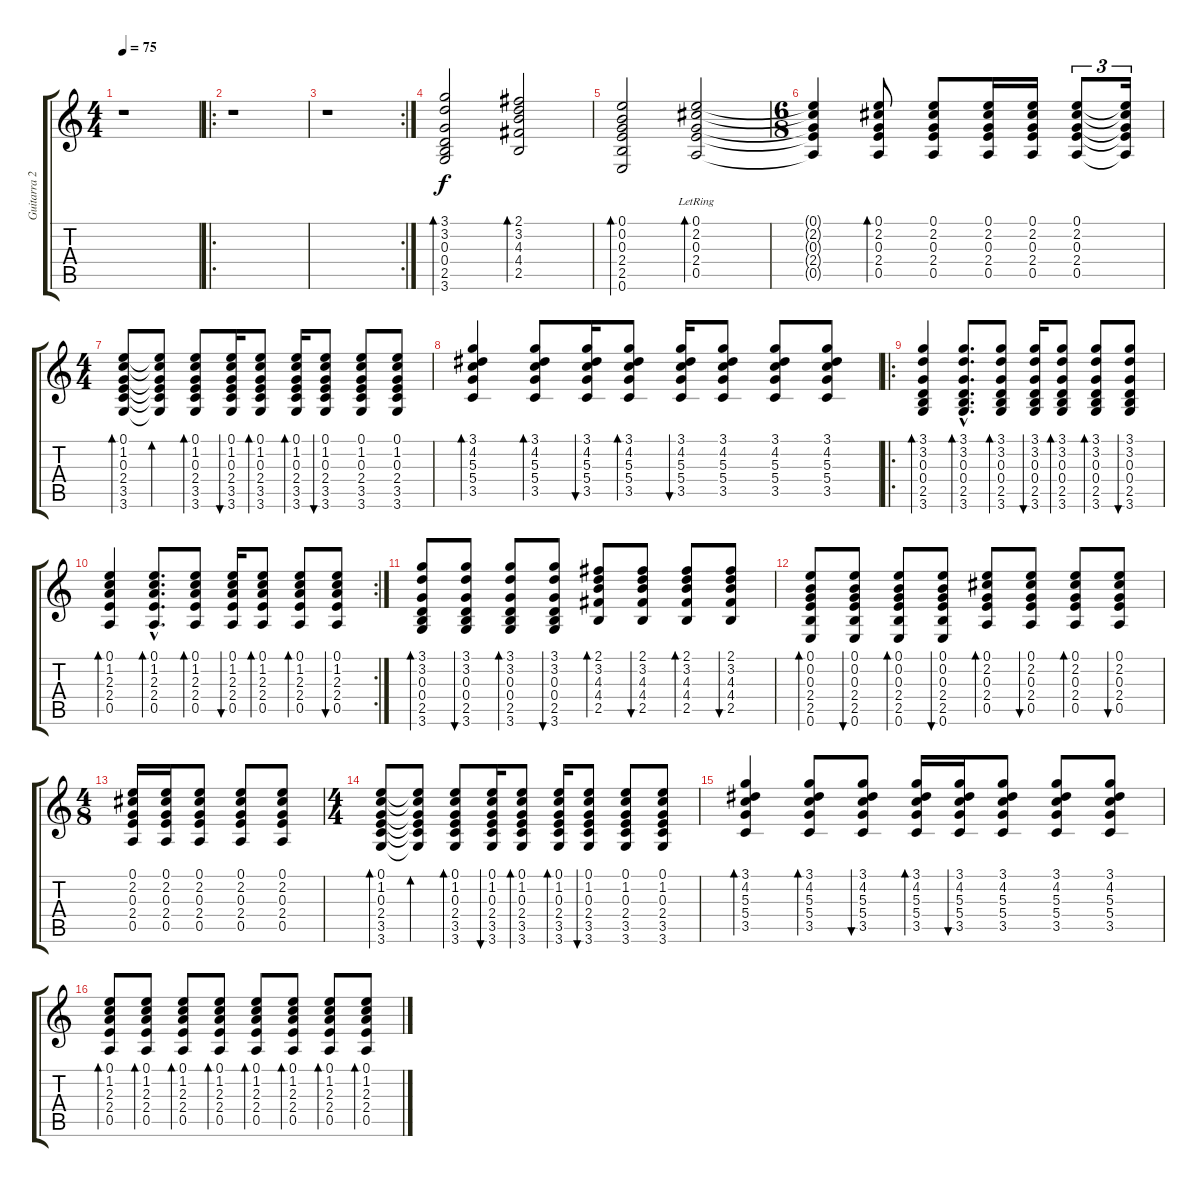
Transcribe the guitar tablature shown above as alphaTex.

\track ("Guitarra 2" "Guitarra 2") {instrument acousticguitarsteel}
\staff {score tabs}
\tuning (E4 B3 G3 D3 A2 E2) {hide}
\ts (4 4)
\tempo 75
\clef g2
\ks c
r.1{dy f instrument acousticguitarsteel} |
\ro
r.1 |
\rc 2
r.1 |
(3.1 3.2 0.3 0.4 2.5 3.6).2{bd 120} (2.1 3.2 4.3 4.4 2.5).2{bd 120} |
(0.1 0.2 0.3 2.4 2.5 0.6).2{bd 120} (0.1{lr} 2.2{lr} 0.3{lr} 2.4{lr} 0.5{lr}).2{bd 120} |
\ts (6 8)
(0.1{t} 2.2{t} 0.3{t} 2.4{t} 0.5{t}).4 (0.1 2.2 0.3 2.4 0.5).8{bd 30} (0.1 2.2 0.3 2.4 0.5).8 (0.1 2.2 0.3 2.4 0.5).16 (0.1 2.2 0.3 2.4 0.5).16 (0.1 2.2 0.3 2.4 0.5).8{tu (3 2)} (0.1{t} 2.2{t} 0.3{t} 2.4{t} 0.5{t}).16{tu (3 2)} |
\ts (4 4)
(0.1 1.2 0.3 2.4 3.5 3.6).8{bd 30} (0.1{t} 1.2{t} 0.3{t} 2.4{t} 3.5{t} 3.6{t}).8{bd 30} (0.1 1.2 0.3 2.4 3.5 3.6).8{bd 30} (0.1 1.2 0.3 2.4 3.5 3.6).16{bu 30} (0.1 1.2 0.3 2.4 3.5 3.6).8{bd 30} (0.1 1.2 0.3 2.4 3.5 3.6).16{bd 30} (0.1 1.2 0.3 2.4 3.5 3.6).8{bu 30} (0.1 1.2 0.3 2.4 3.5 3.6).8 (0.1 1.2 0.3 2.4 3.5 3.6).8 |
(3.1 4.2 5.3 5.4 3.5).4{bd 30} (3.1 4.2 5.3 5.4 3.5).8{bd 30} (3.1 4.2 5.3 5.4 3.5).16{bu 30} (3.1 4.2 5.3 5.4 3.5).8{bd 30} (3.1 4.2 5.3 5.4 3.5).16{bu 30} (3.1 4.2 5.3 5.4 3.5).8 (3.1 4.2 5.3 5.4 3.5).8 (3.1 4.2 5.3 5.4 3.5).8 |
\ro
(3.1 3.2 0.3 0.4 2.5 3.6).4{bd 30} (3.1{hac} 3.2{hac} 0.3{hac} 0.4{hac} 2.5{hac} 3.6{hac}).8{d bd 30} (3.1 3.2 0.3 0.4 2.5 3.6).8{bd 30} (3.1 3.2 0.3 0.4 2.5 3.6).16{bu 30} (3.1 3.2 0.3 0.4 2.5 3.6).8{bd 30} (3.1 3.2 0.3 0.4 2.5 3.6).8{bd 30} (3.1 3.2 0.3 0.4 2.5 3.6).8{bu 30} |
\rc 2
(0.1 1.2 2.3 2.4 0.5).4{bd 30} (0.1{hac} 1.2{hac} 2.3{hac} 2.4{hac} 0.5{hac}).8{d bd 30} (0.1 1.2 2.3 2.4 0.5).8{bd 30} (0.1 1.2 2.3 2.4 0.5).16{bu 30} (0.1 1.2 2.3 2.4 0.5).8{bd 30} (0.1 1.2 2.3 2.4 0.5).8{bd 30} (0.1 1.2 2.3 2.4 0.5).8{bu 30} |
(3.1 3.2 0.3 0.4 2.5 3.6).8{bd 30} (3.1 3.2 0.3 0.4 2.5 3.6).8{bu 30} (3.1 3.2 0.3 0.4 2.5 3.6).8{bd 30} (3.1 3.2 0.3 0.4 2.5 3.6).8{bu 30} (2.1 3.2 4.3 4.4 2.5).8{bd 30} (2.1 3.2 4.3 4.4 2.5).8{bu 30} (2.1 3.2 4.3 4.4 2.5).8{bd 30} (2.1 3.2 4.3 4.4 2.5).8{bu 30} |
(0.1 0.2 0.3 2.4 2.5 0.6).8{bd 30} (0.1 0.2 0.3 2.4 2.5 0.6).8{bu 30} (0.1 0.2 0.3 2.4 2.5 0.6).8{bd 30} (0.1 0.2 0.3 2.4 2.5 0.6).8{bu 30} (0.1 2.2 0.3 2.4 0.5).8{bd 30} (0.1 2.2 0.3 2.4 0.5).8{bu 30} (0.1 2.2 0.3 2.4 0.5).8{bd 30} (0.1 2.2 0.3 2.4 0.5).8{bu 30} |
\ts (4 8)
(0.1 2.2 0.3 2.4 0.5).16 (0.1 2.2 0.3 2.4 0.5).16 (0.1 2.2 0.3 2.4 0.5).8 (0.1 2.2 0.3 2.4 0.5).8 (0.1 2.2 0.3 2.4 0.5).8 |
\ts (4 4)
(0.1 1.2 0.3 2.4 3.5 3.6).8{bd 30} (0.1{t} 1.2{t} 0.3{t} 2.4{t} 3.5{t} 3.6{t}).8{bd 30} (0.1 1.2 0.3 2.4 3.5 3.6).8{bd 30} (0.1 1.2 0.3 2.4 3.5 3.6).16{bu 30} (0.1 1.2 0.3 2.4 3.5 3.6).8{bd 30} (0.1 1.2 0.3 2.4 3.5 3.6).16{bd 30} (0.1 1.2 0.3 2.4 3.5 3.6).8{bu 30} (0.1 1.2 0.3 2.4 3.5 3.6).8 (0.1 1.2 0.3 2.4 3.5 3.6).8 |
(3.1 4.2 5.3 5.4 3.5).4{bd 30} (3.1 4.2 5.3 5.4 3.5).8{bd 30} (3.1 4.2 5.3 5.4 3.5).8{bu 30} (3.1 4.2 5.3 5.4 3.5).16{bd 30} (3.1 4.2 5.3 5.4 3.5).16{bu 30} (3.1 4.2 5.3 5.4 3.5).8 (3.1 4.2 5.3 5.4 3.5).8 (3.1 4.2 5.3 5.4 3.5).8 |
(0.1 1.2 2.3 2.4 0.5).8{bd 30} (0.1 1.2 2.3 2.4 0.5).8{bd 30} (0.1 1.2 2.3 2.4 0.5).8{bd 30} (0.1 1.2 2.3 2.4 0.5).8{bd 30} (0.1 1.2 2.3 2.4 0.5).8{bd 30} (0.1 1.2 2.3 2.4 0.5).8{bd 30} (0.1 1.2 2.3 2.4 0.5).8{bd 30} (0.1 1.2 2.3 2.4 0.5).8{bd 30}
